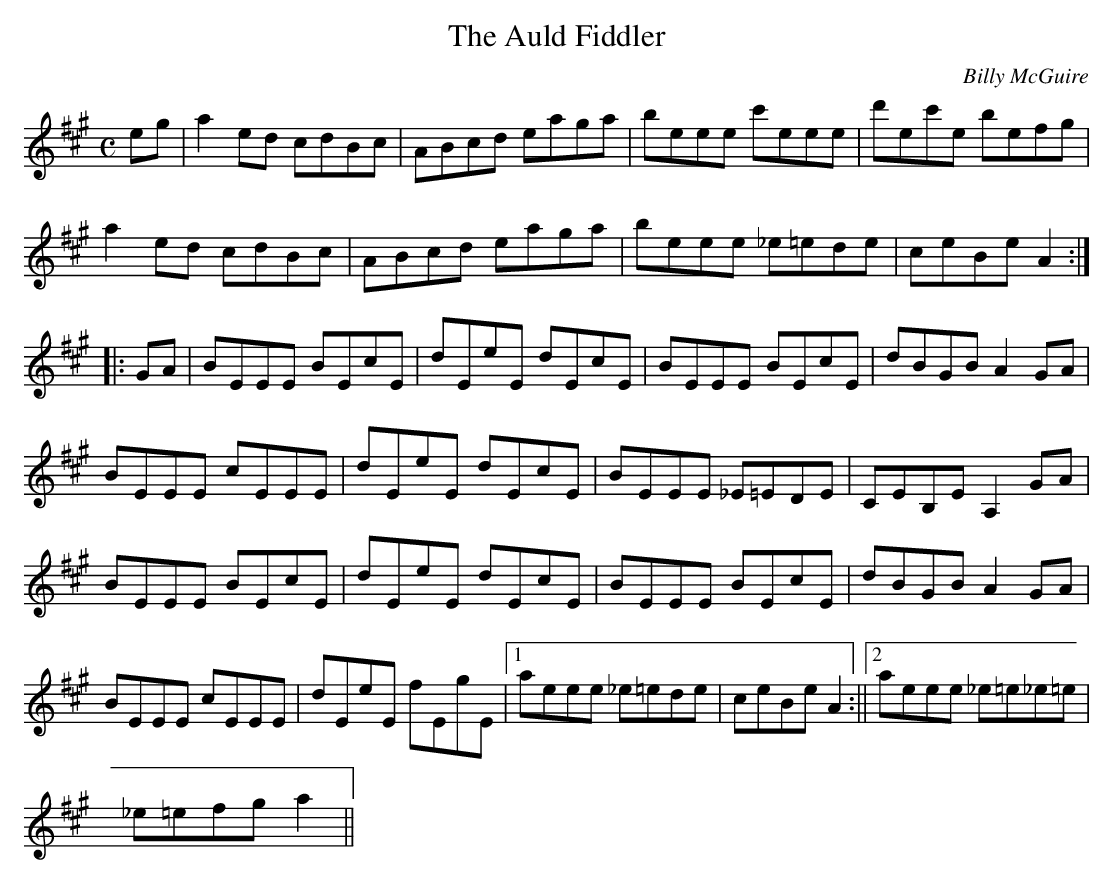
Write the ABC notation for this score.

X:1
T:The Auld Fiddler
M:C
L:1/8
C:Billy McGuire
K:A
eg|a2 ed cdBc|ABcd eaga|beee c'eee|d'ec'e befg|
a2 ed cdBc|ABcd eaga|beee _e=ede|ceBe A2:||:
GA|BEEE BEcE|dEeE dEcE|BEEE BEcE|dBGB A2 GA|
BEEE cEEE|dEeE dEcE|BEEE _E=EDE|CEB,E A,2 GA|
BEEE BEcE|dEeE dEcE|BEEE BEcE|dBGB A2 GA|
BEEE cEEE|dEeE fEgE|1 aeee _e=ede|ceBe A2:||2aeee _e=e_e=e|
_e=efg a2||
